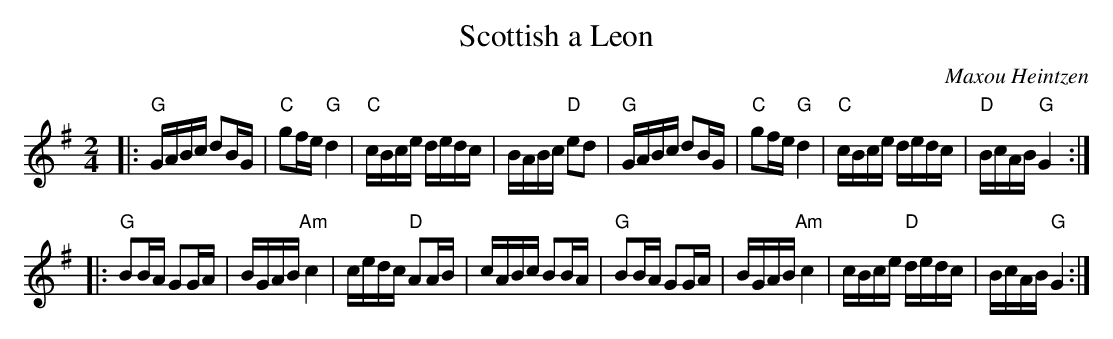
X:1
T:Scottish a Leon
C:Maxou Heintzen
E:8
L:1/16
M:2/4
K:G major
|:"G"GABc d2BG|"C"g2fe "G"d4|"C"cBce dedc|BABc "D"e2d2|\
"G"GABc d2BG|"C"g2fe "G"d4|"C"cBce dedc|"D"BcAB "G"G4:|*
|:"G"B2BA G2GA|BGAB "Am"c4|cedc "D"A2AB|cABc B2BA|\
"G"B2BA G2GA|BGAB "Am"c4|cBce "D"dedc|BcAB "G"G4:|**
